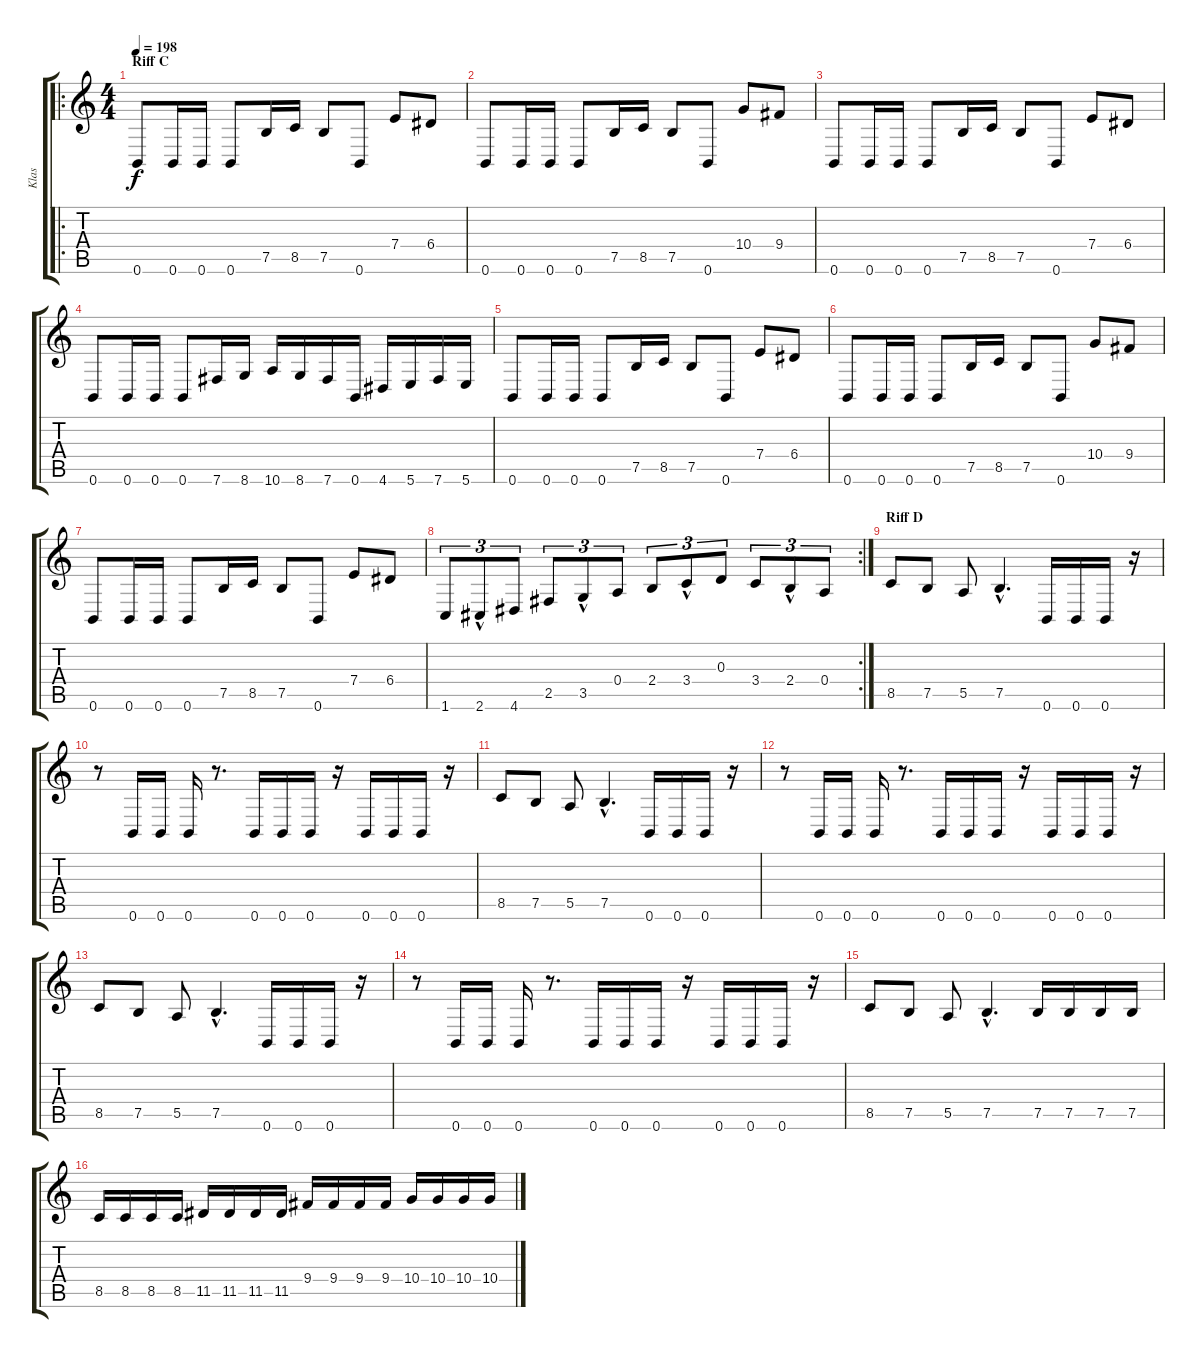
\track ("Klas" "Klas") {instrument distortionguitar}
\staff {score tabs}
\tuning (B3 Gb3 D3 A2 E2 B1) {hide}
\ro
\ts (4 4)
\section ("" "Riff C")
\tempo 198
\clef g2
\ks c
0.6.8{dy f} 0.6.16 0.6.16 0.6.8 7.5.16 8.5.16 7.5.8 0.6.8 7.4.8 6.4.8 |
0.6.8 0.6.16 0.6.16 0.6.8 7.5.16 8.5.16 7.5.8 0.6.8 10.4.8 9.4.8 |
0.6.8 0.6.16 0.6.16 0.6.8 7.5.16 8.5.16 7.5.8 0.6.8 7.4.8 6.4.8 |
0.6.8 0.6.16 0.6.16 0.6.8 7.6.16 8.6.16 10.6.16 8.6.16 7.6.16 0.6.16 4.6.16 5.6.16 7.6.16 5.6.16 |
0.6.8 0.6.16 0.6.16 0.6.8 7.5.16 8.5.16 7.5.8 0.6.8 7.4.8 6.4.8 |
0.6.8 0.6.16 0.6.16 0.6.8 7.5.16 8.5.16 7.5.8 0.6.8 10.4.8 9.4.8 |
0.6.8 0.6.16 0.6.16 0.6.8 7.5.16 8.5.16 7.5.8 0.6.8 7.4.8 6.4.8 |
\rc 2
1.6.8{tu (3 2)} 2.6{hac}.8{tu (3 2)} 4.6.8{tu (3 2)} 2.5.8{tu (3 2)} 3.5{hac}.8{tu (3 2)} 0.4.8{tu (3 2)} 2.4.8{tu (3 2)} 3.4{hac}.8{tu (3 2)} 0.3.8{tu (3 2)} 3.4.8{tu (3 2)} 2.4{hac}.8{tu (3 2)} 0.4.8{tu (3 2)} |
\section ("" "Riff D")
8.5.8 7.5.8 5.5.8 7.5{hac}.4{d} 0.6.16 0.6.16 0.6.16 r.16 |
r.8 0.6.16 0.6.16 0.6.16 r.8{d} 0.6.16 0.6.16 0.6.16 r.16 0.6.16 0.6.16 0.6.16 r.16 |
8.5.8 7.5.8 5.5.8 7.5{hac}.4{d} 0.6.16 0.6.16 0.6.16 r.16 |
r.8 0.6.16 0.6.16 0.6.16 r.8{d} 0.6.16 0.6.16 0.6.16 r.16 0.6.16 0.6.16 0.6.16 r.16 |
8.5.8 7.5.8 5.5.8 7.5{hac}.4{d} 0.6.16 0.6.16 0.6.16 r.16 |
r.8 0.6.16 0.6.16 0.6.16 r.8{d} 0.6.16 0.6.16 0.6.16 r.16 0.6.16 0.6.16 0.6.16 r.16 |
8.5.8 7.5.8 5.5.8 7.5{hac}.4{d} 7.5.16 7.5.16 7.5.16 7.5.16 |
8.5.16 8.5.16 8.5.16 8.5.16 11.5.16 11.5.16 11.5.16 11.5.16 9.4.16 9.4.16 9.4.16 9.4.16 10.4.16 10.4.16 10.4.16 10.4.16
